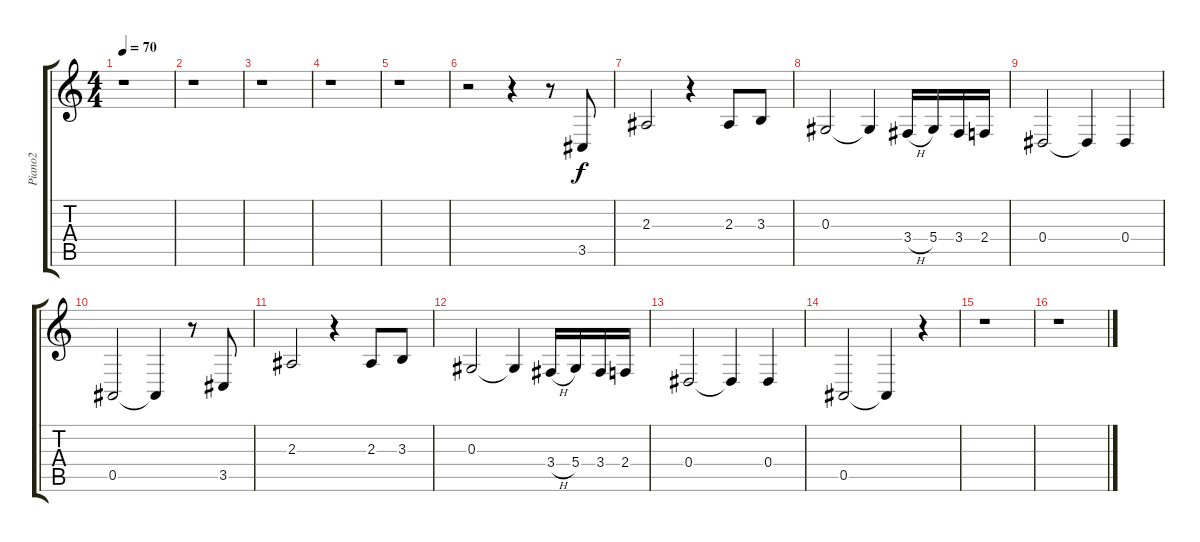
\track ("Piano2" "Piano2") {instrument acousticgrandpiano}
\staff {score tabs}
\tuning (F4 C4 Ab3 Eb3 Bb2 F2) {hide}
\ts (4 4)
\tempo 70
\clef g2
\ks c
r.1{dy f} |
r.1 |
r.1 |
r.1 |
r.1 |
r.2 r.4 r.8 3.5.8 |
2.3.2 r.4 2.3.8 3.3.8 |
0.3.2 0.3{t}.4 3.4{h}.16 5.4.16 3.4.16 2.4.16 |
0.4.2 0.4{t}.4 0.4.4 |
0.5.2 0.5{t}.4 r.8 3.5.8 |
2.3.2 r.4 2.3.8 3.3.8 |
0.3.2 0.3{t}.4 3.4{h}.16 5.4.16 3.4.16 2.4.16 |
0.4.2 0.4{t}.4 0.4.4 |
0.5.2 0.5{t}.4 r.4 |
r.1 |
r.1
